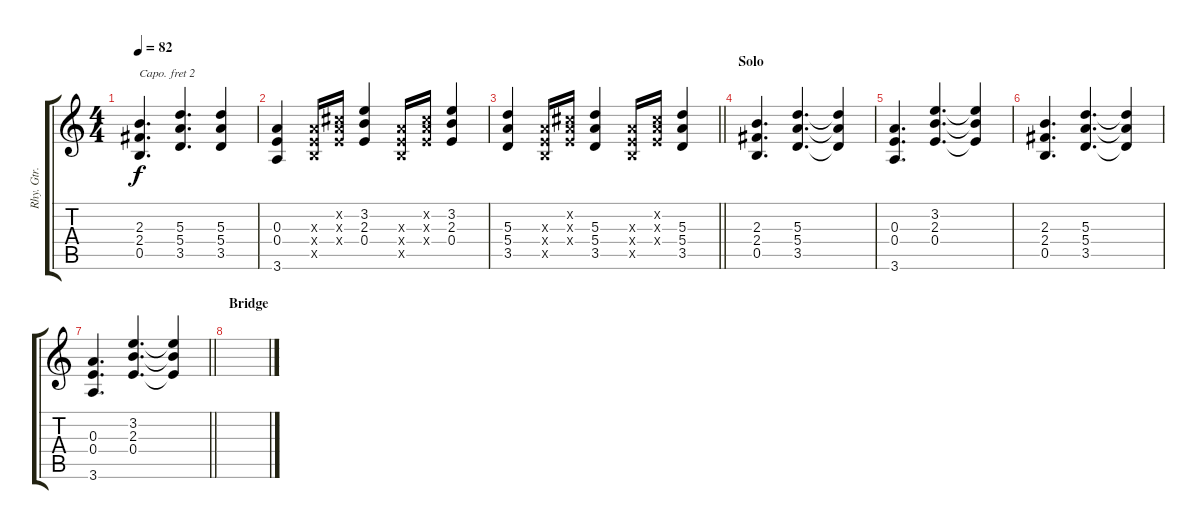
\track ("Rhy. Gtr. 1" "Rhy. Gtr. ") {instrument overdrivenguitar}
\staff {score tabs}
\capo 2
\tuning (E4 B3 G3 D3 A2 E2) {hide}
\ts (4 4)
\tempo 82
\clef g2
\ks c
(2.3 2.4 0.5).4{d dy f} (5.3 5.4 3.5).4{d} (5.3 5.4 3.5).4 |
(0.3 0.4 3.6).4 (0.3{x} 0.4{x} 0.5{x}).16 (0.2{x} 0.3{x} 0.4{x}).16 (3.2 2.3 0.4).4 (0.3{x} 0.4{x} 0.5{x}).16 (0.2{x} 0.3{x} 0.4{x}).16 (3.2 2.3 0.4).4 |
\barLineRight lightlight
(5.3 5.4 3.5).4 (0.3{x} 0.4{x} 0.5{x}).16 (0.2{x} 0.3{x} 0.4{x}).16 (5.3 5.4 3.5).4 (0.3{x} 0.4{x} 0.5{x}).16 (0.2{x} 0.3{x} 0.4{x}).16 (5.3 5.4 3.5).4 |
\section ("" "Solo")
(2.3 2.4 0.5).4{d} (5.3 5.4 3.5).4{d} (5.3{t} 5.4{t} 3.5{t}).4 |
(0.3 0.4 3.6).4{d} (3.2 2.3 0.4).4{d} (3.2{t} 2.3{t} 0.4{t}).4 |
(2.3 2.4 0.5).4{d} (5.3 5.4 3.5).4{d} (5.3{t} 5.4{t} 3.5{t}).4 |
\barLineRight lightlight
(0.3 0.4 3.6).4{d} (3.2 2.3 0.4).4{d} (3.2{t} 2.3{t} 0.4{t}).4 |
\section ("" "Bridge")
